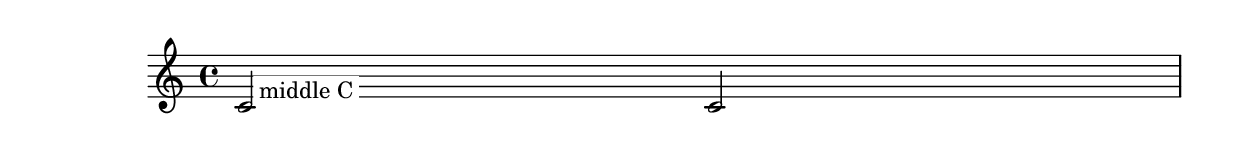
%% DO NOT EDIT this file manually; it is automatically
%% generated from LSR http://lsr.dsi.unimi.it
%% Make any changes in LSR itself, or in Documentation/snippets/new/ ,
%% and then run scripts/auxiliar/makelsr.py
%%
%% This file is in the public domain.
\version "2.17.11"

\header {
  lsrtags = "editorial-annotations, really-cool, text"

  texidoc = "
The @code{\\whiteout} command underlays a markup with a white box.
Since staff lines are in a lower layer than most other grobs, this
white box will not overlap any other grob.

"
  doctitle = "Blanking staff lines using the \\whiteout command"
} % begin verbatim


\layout { ragged-right = ##f }
\relative c' {
  \override TextScript.extra-offset = #'(2 . 4)
  c2-\markup { \whiteout \pad-markup #0.5 "middle C" } c
}
